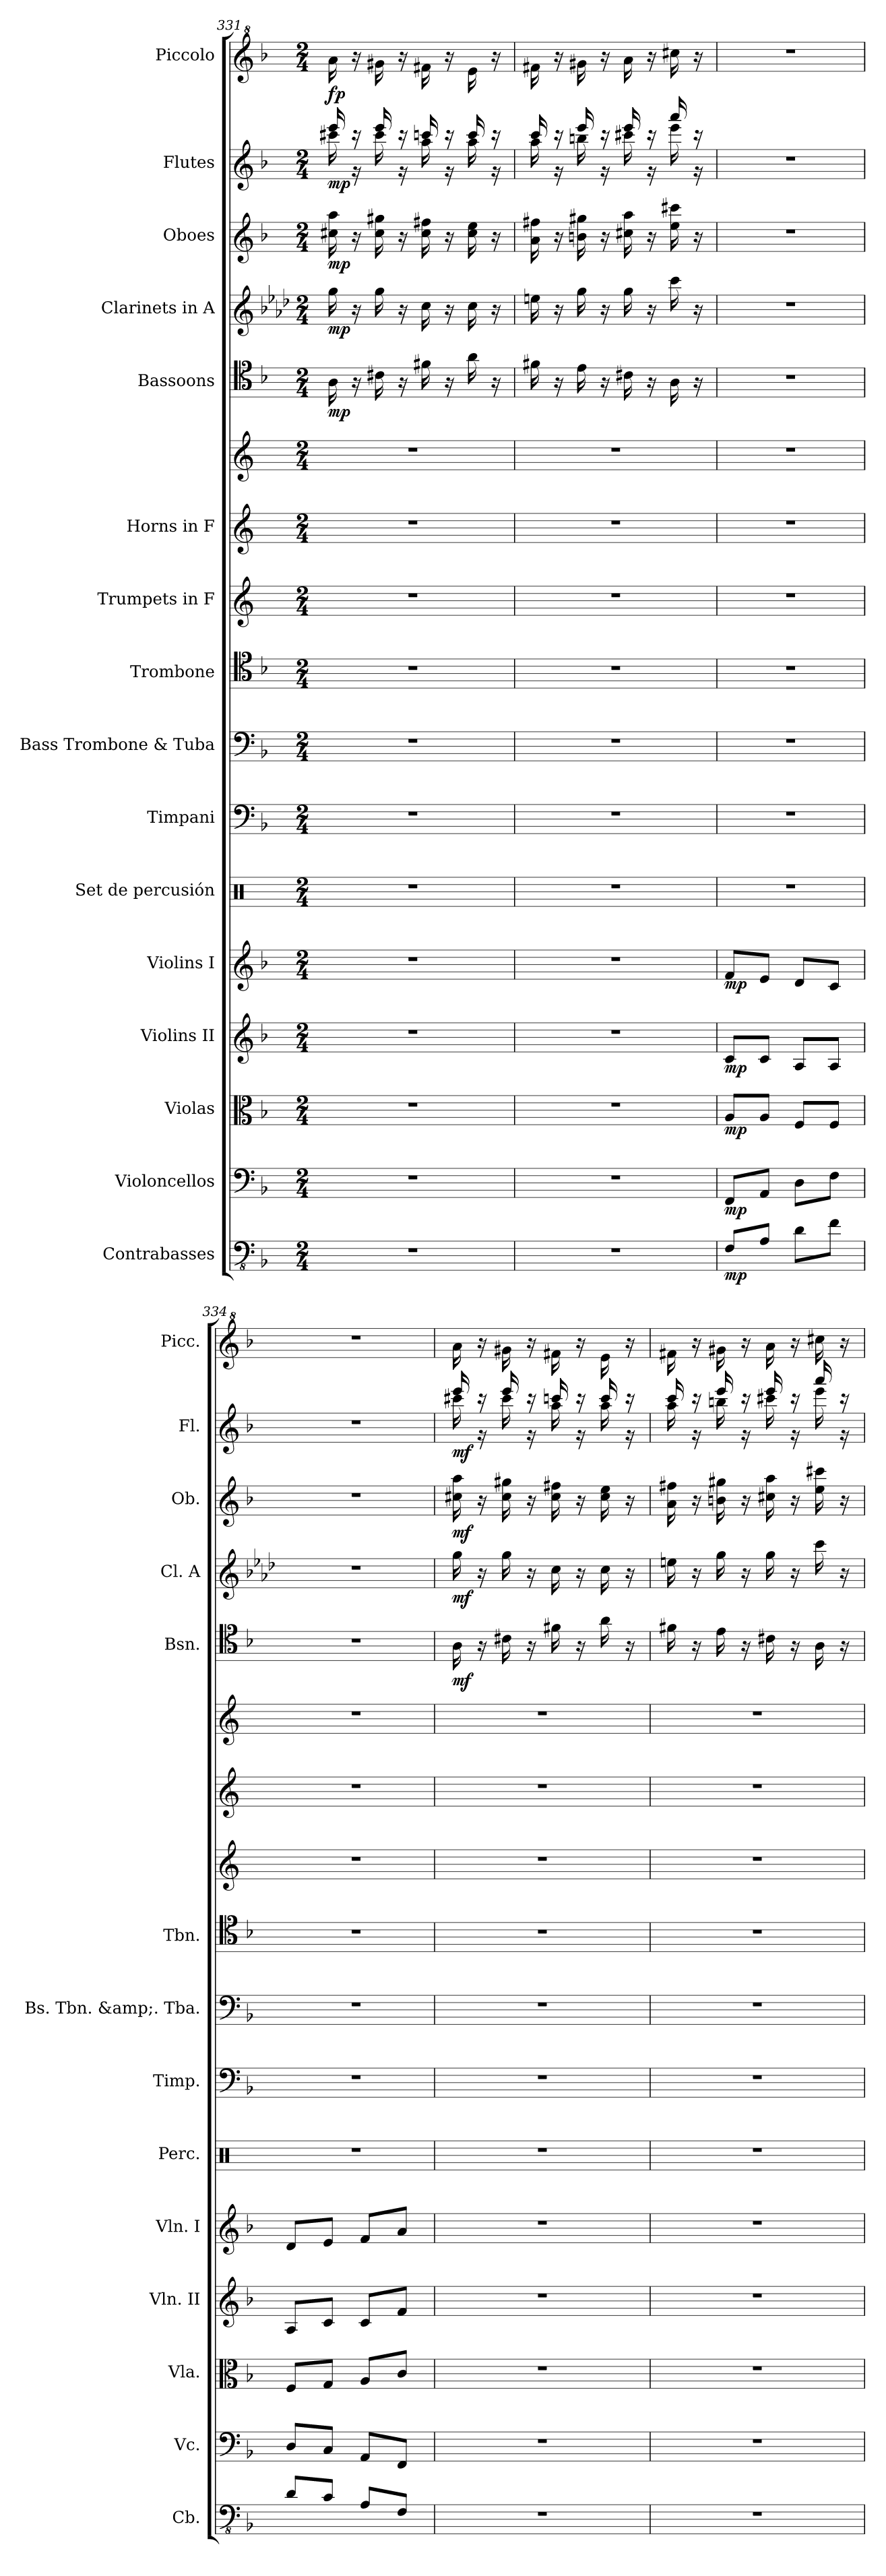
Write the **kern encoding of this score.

**kern	**dynam	**kern	**dynam	**kern	**dynam	**kern	**dynam	**kern	**dynam	**kern	**kern	**kern	**kern	**kern	**kern	**kern	**kern	**dynam	**kern	**dynam	**kern	**dynam	**kern	**dynam	**kern	**dynam
*part16	*part16	*part15	*part15	*part14	*part14	*part13	*part13	*part12	*part12	*part11	*part10	*part9	*part8	*part7	*part6	*part6	*part5	*part5	*part4	*part4	*part3	*part3	*part2	*part2	*part1	*part1
*staff17	*staff17	*staff16	*staff16	*staff15	*staff15	*staff14	*staff14	*staff13	*staff13	*staff12	*staff11	*staff10	*staff9	*staff8	*staff7	*staff6	*staff5	*staff5	*staff4	*staff4	*staff3	*staff3	*staff2	*staff2	*staff1	*staff1
*I"Contrabasses	*	*I"Violoncellos	*	*I"Violas	*	*I"Violins II	*	*I"Violins I	*	*I"Set de percusión	*I"Timpani	*I"Bass Trombone &amp; Tuba	*I"Trombone	*I"Trumpets in F	*I"Horns in F	*	*I"Bassoons	*	*I"Clarinets in A	*	*I"Oboes	*	*I"Flutes	*	*I"Piccolo	*
*I'Cb.	*	*I'Vc.	*	*I'Vla.	*	*I'Vln. II	*	*I'Vln. I	*	*I'Perc.	*I'Timp.	*I'Bs. Tbn. &amp;. Tba.	*I'Tbn.	*	*	*	*I'Bsn.	*	*I'Cl. A	*	*I'Ob.	*	*I'Fl.	*	*I'Picc.	*
*clefFv4	*	*clefF4	*	*clefC3	*	*clefG2	*	*clefG2	*	*clefX	*clefF4	*clefF4	*clefC4	*clefG2	*clefG2	*clefG2	*clefC4	*	*clefG2	*	*clefG2	*	*clefG2	*	*clefG^2	*
*ITrd7c12	*	*	*	*	*	*	*	*	*	*	*	*	*	*ITrd4c7	*ITrd4c7	*ITrd4c7	*	*	*ITrd2c3	*	*	*	*	*	*ITrd-7c-12	*
*k[b-]	*	*k[b-]	*	*k[b-]	*	*k[b-]	*	*k[b-]	*	*k[]	*k[b-]	*k[b-]	*k[b-]	*k[b-]	*k[b-]	*k[b-]	*k[b-]	*	*k[b-]	*	*k[b-]	*	*k[b-]	*	*k[b-]	*
*M2/4	*	*M2/4	*	*M2/4	*	*M2/4	*	*M2/4	*	*M2/4	*M2/4	*M2/4	*M2/4	*M2/4	*M2/4	*M2/4	*M2/4	*	*M2/4	*	*M2/4	*	*M2/4	*	*M2/4	*
=331	=331	=331	=331	=331	=331	=331	=331	=331	=331	=331	=331	=331	=331	=331	=331	=331	=331	=331	=331	=331	=331	=331	=331	=331	=331	=331
*	*	*	*	*	*	*	*	*	*	*	*	*	*	*	*	*	*	*	*	*	*	*	*^	*	*	*
!	!	!	!	!	!	!	!	!	!	!	!	!	!	!	!	!	!	!LO:DY:b	!	!LO:DY:b	!	!LO:DY:b	!	!	!LO:DY:b	!	!LO:DY:b
2r	.	2r	.	2r	.	2r	.	2r	.	2r	2r	2r	2r	2r	2r	2r	16A\	mp	16ee\	mp	16cc#X\ 16aa\	mp	16eee/	16ccc#X\	mp	16aaa\	fp
.	.	.	.	.	.	.	.	.	.	.	.	.	.	.	.	.	16r	.	16r	.	16r	.	16r	16r	.	16r	.
.	.	.	.	.	.	.	.	.	.	.	.	.	.	.	.	.	16c#X\	.	16ee\	.	16cc#\ 16gg#X\	.	16eee/	16ccc#\	.	16ggg#X\	.
.	.	.	.	.	.	.	.	.	.	.	.	.	.	.	.	.	16r	.	16r	.	16r	.	16r	16r	.	16r	.
.	.	.	.	.	.	.	.	.	.	.	.	.	.	.	.	.	16f#X\	.	16a\	.	16cc#\ 16ff#X\	.	16cccn/	16aa\	.	16fff#X\	.
.	.	.	.	.	.	.	.	.	.	.	.	.	.	.	.	.	16r	.	16r	.	16r	.	16r	16r	.	16r	.
.	.	.	.	.	.	.	.	.	.	.	.	.	.	.	.	.	16a\	.	16a\	.	16cc#\ 16ee\	.	16ccc/	16aa\	.	16eee\	.
.	.	.	.	.	.	.	.	.	.	.	.	.	.	.	.	.	16r	.	16r	.	16r	.	16r	16r	.	16r	.
=332	=332	=332	=332	=332	=332	=332	=332	=332	=332	=332	=332	=332	=332	=332	=332	=332	=332	=332	=332	=332	=332	=332	=332	=332	=332	=332	=332
2r	.	2r	.	2r	.	2r	.	2r	.	2r	2r	2r	2r	2r	2r	2r	16f#X\	.	16cc#X\	.	16a\ 16ff#X\	.	16ccc/	16aa\	.	16fff#X\	.
.	.	.	.	.	.	.	.	.	.	.	.	.	.	.	.	.	16r	.	16r	.	16r	.	16r	16r	.	16r	.
.	.	.	.	.	.	.	.	.	.	.	.	.	.	.	.	.	16e\	.	16ee\	.	16bn\ 16gg#X\	.	16eee/	16bbn\	.	16ggg#X\	.
.	.	.	.	.	.	.	.	.	.	.	.	.	.	.	.	.	16r	.	16r	.	16r	.	16r	16r	.	16r	.
.	.	.	.	.	.	.	.	.	.	.	.	.	.	.	.	.	16c#X\	.	16ee\	.	16cc#X\ 16aa\	.	16eee/	16ccc#X\	.	16aaa\	.
.	.	.	.	.	.	.	.	.	.	.	.	.	.	.	.	.	16r	.	16r	.	16r	.	16r	16r	.	16r	.
.	.	.	.	.	.	.	.	.	.	.	.	.	.	.	.	.	16A\	.	16aa\	.	16ee\ 16ccc#X\	.	16aaa/	16eee\	.	16cccc#X\	.
.	.	.	.	.	.	.	.	.	.	.	.	.	.	.	.	.	16r	.	16r	.	16r	.	16r	16r	.	16r	.
!!LO:PB:g=z
=333	=333	=333	=333	=333	=333	=333	=333	=333	=333	=333	=333	=333	=333	=333	=333	=333	=333	=333	=333	=333	=333	=333	=333	=333	=333	=333	=333
!	!LO:DY:b	!	!LO:DY:b	!	!LO:DY:b	!	!LO:DY:b	!	!LO:DY:b	!	!	!	!	!	!	!	!	!	!	!	!	!	!	!	!	!	!
*	*	*	*	*	*	*	*	*	*	*	*	*	*	*	*	*	*	*	*	*	*	*	*v	*v	*	*	*
8FFF/L	mp	8FF/L	mp	8A/L	mp	8c/L	mp	8f/L	mp	2r	2r	2r	2r	2r	2r	2r	2r	.	2r	.	2r	.	2r	.	2r	.
8AAA/J	.	8AA/J	.	8A/J	.	8c/J	.	8e/J	.	.	.	.	.	.	.	.	.	.	.	.	.	.	.	.	.	.
8DD\L	.	8D\L	.	8F/L	.	8A/L	.	8d/L	.	.	.	.	.	.	.	.	.	.	.	.	.	.	.	.	.	.
8FF\J	.	8F\J	.	8F/J	.	8A/J	.	8c/J	.	.	.	.	.	.	.	.	.	.	.	.	.	.	.	.	.	.
=334	=334	=334	=334	=334	=334	=334	=334	=334	=334	=334	=334	=334	=334	=334	=334	=334	=334	=334	=334	=334	=334	=334	=334	=334	=334	=334
8DD/L	.	8D/L	.	8F/L	.	8A/L	.	8d/L	.	2r	2r	2r	2r	2r	2r	2r	2r	.	2r	.	2r	.	2r	.	2r	.
8CC/J	.	8C/J	.	8G/J	.	8c/J	.	8e/J	.	.	.	.	.	.	.	.	.	.	.	.	.	.	.	.	.	.
8AAA/L	.	8AA/L	.	8A/L	.	8c/L	.	8f/L	.	.	.	.	.	.	.	.	.	.	.	.	.	.	.	.	.	.
8FFF/J	.	8FF/J	.	8c/J	.	8f/J	.	8a/J	.	.	.	.	.	.	.	.	.	.	.	.	.	.	.	.	.	.
=335	=335	=335	=335	=335	=335	=335	=335	=335	=335	=335	=335	=335	=335	=335	=335	=335	=335	=335	=335	=335	=335	=335	=335	=335	=335	=335
*	*	*	*	*	*	*	*	*	*	*	*	*	*	*	*	*	*	*	*	*	*	*	*^	*	*	*
!	!	!	!	!	!	!	!	!	!	!	!	!	!	!	!	!	!	!LO:DY:b	!	!LO:DY:b	!	!LO:DY:b	!	!	!LO:DY:b	!	!LO:DY:b
!	!	!	!	!	!	!	!	!	!	!	!	!	!	!	!	!	!	!	!	!	!	!	!	!	!	!	!LO:DY:n=1:b
2r	.	2r	.	2r	.	2r	.	2r	.	2r	2r	2r	2r	2r	2r	2r	16A\	mf	16ee\	mf	16cc#X\ 16aa\	mf	16eee/	16ccc#X\	mf	16aaa\	mf fp
.	.	.	.	.	.	.	.	.	.	.	.	.	.	.	.	.	16r	.	16r	.	16r	.	16r	16r	.	16r	.
.	.	.	.	.	.	.	.	.	.	.	.	.	.	.	.	.	16c#X\	.	16ee\	.	16cc#\ 16gg#X\	.	16eee/	16ccc#\	.	16ggg#X\	.
.	.	.	.	.	.	.	.	.	.	.	.	.	.	.	.	.	16r	.	16r	.	16r	.	16r	16r	.	16r	.
.	.	.	.	.	.	.	.	.	.	.	.	.	.	.	.	.	16f#X\	.	16a\	.	16cc#\ 16ff#X\	.	16cccn/	16aa\	.	16fff#X\	.
.	.	.	.	.	.	.	.	.	.	.	.	.	.	.	.	.	16r	.	16r	.	16r	.	16r	16r	.	16r	.
.	.	.	.	.	.	.	.	.	.	.	.	.	.	.	.	.	16a\	.	16a\	.	16cc#\ 16ee\	.	16ccc/	16aa\	.	16eee\	.
.	.	.	.	.	.	.	.	.	.	.	.	.	.	.	.	.	16r	.	16r	.	16r	.	16r	16r	.	16r	.
!!LO:PB:g=z
=336	=336	=336	=336	=336	=336	=336	=336	=336	=336	=336	=336	=336	=336	=336	=336	=336	=336	=336	=336	=336	=336	=336	=336	=336	=336	=336	=336
2r	.	2r	.	2r	.	2r	.	2r	.	2r	2r	2r	2r	2r	2r	2r	16f#X\	.	16cc#X\	.	16a\ 16ff#X\	.	16ccc/	16aa\	.	16fff#X\	.
.	.	.	.	.	.	.	.	.	.	.	.	.	.	.	.	.	16r	.	16r	.	16r	.	16r	16r	.	16r	.
.	.	.	.	.	.	.	.	.	.	.	.	.	.	.	.	.	16e\	.	16ee\	.	16bn\ 16gg#X\	.	16eee/	16bbn\	.	16ggg#X\	.
.	.	.	.	.	.	.	.	.	.	.	.	.	.	.	.	.	16r	.	16r	.	16r	.	16r	16r	.	16r	.
.	.	.	.	.	.	.	.	.	.	.	.	.	.	.	.	.	16c#X\	.	16ee\	.	16cc#X\ 16aa\	.	16eee/	16ccc#X\	.	16aaa\	.
.	.	.	.	.	.	.	.	.	.	.	.	.	.	.	.	.	16r	.	16r	.	16r	.	16r	16r	.	16r	.
.	.	.	.	.	.	.	.	.	.	.	.	.	.	.	.	.	16A\	.	16aa\	.	16ee\ 16ccc#X\	.	16aaa/	16eee\	.	16cccc#X\	.
.	.	.	.	.	.	.	.	.	.	.	.	.	.	.	.	.	16r	.	16r	.	16r	.	16r	16r	.	16r	.
*	*	*	*	*	*	*	*	*	*	*	*	*	*	*	*	*	*	*	*	*	*	*	*v	*v	*	*	*
=	=	=	=	=	=	=	=	=	=	=	=	=	=	=	=	=	=	=	=	=	=	=	=	=	=	=
*-	*-	*-	*-	*-	*-	*-	*-	*-	*-	*-	*-	*-	*-	*-	*-	*-	*-	*-	*-	*-	*-	*-	*-	*-	*-	*-
